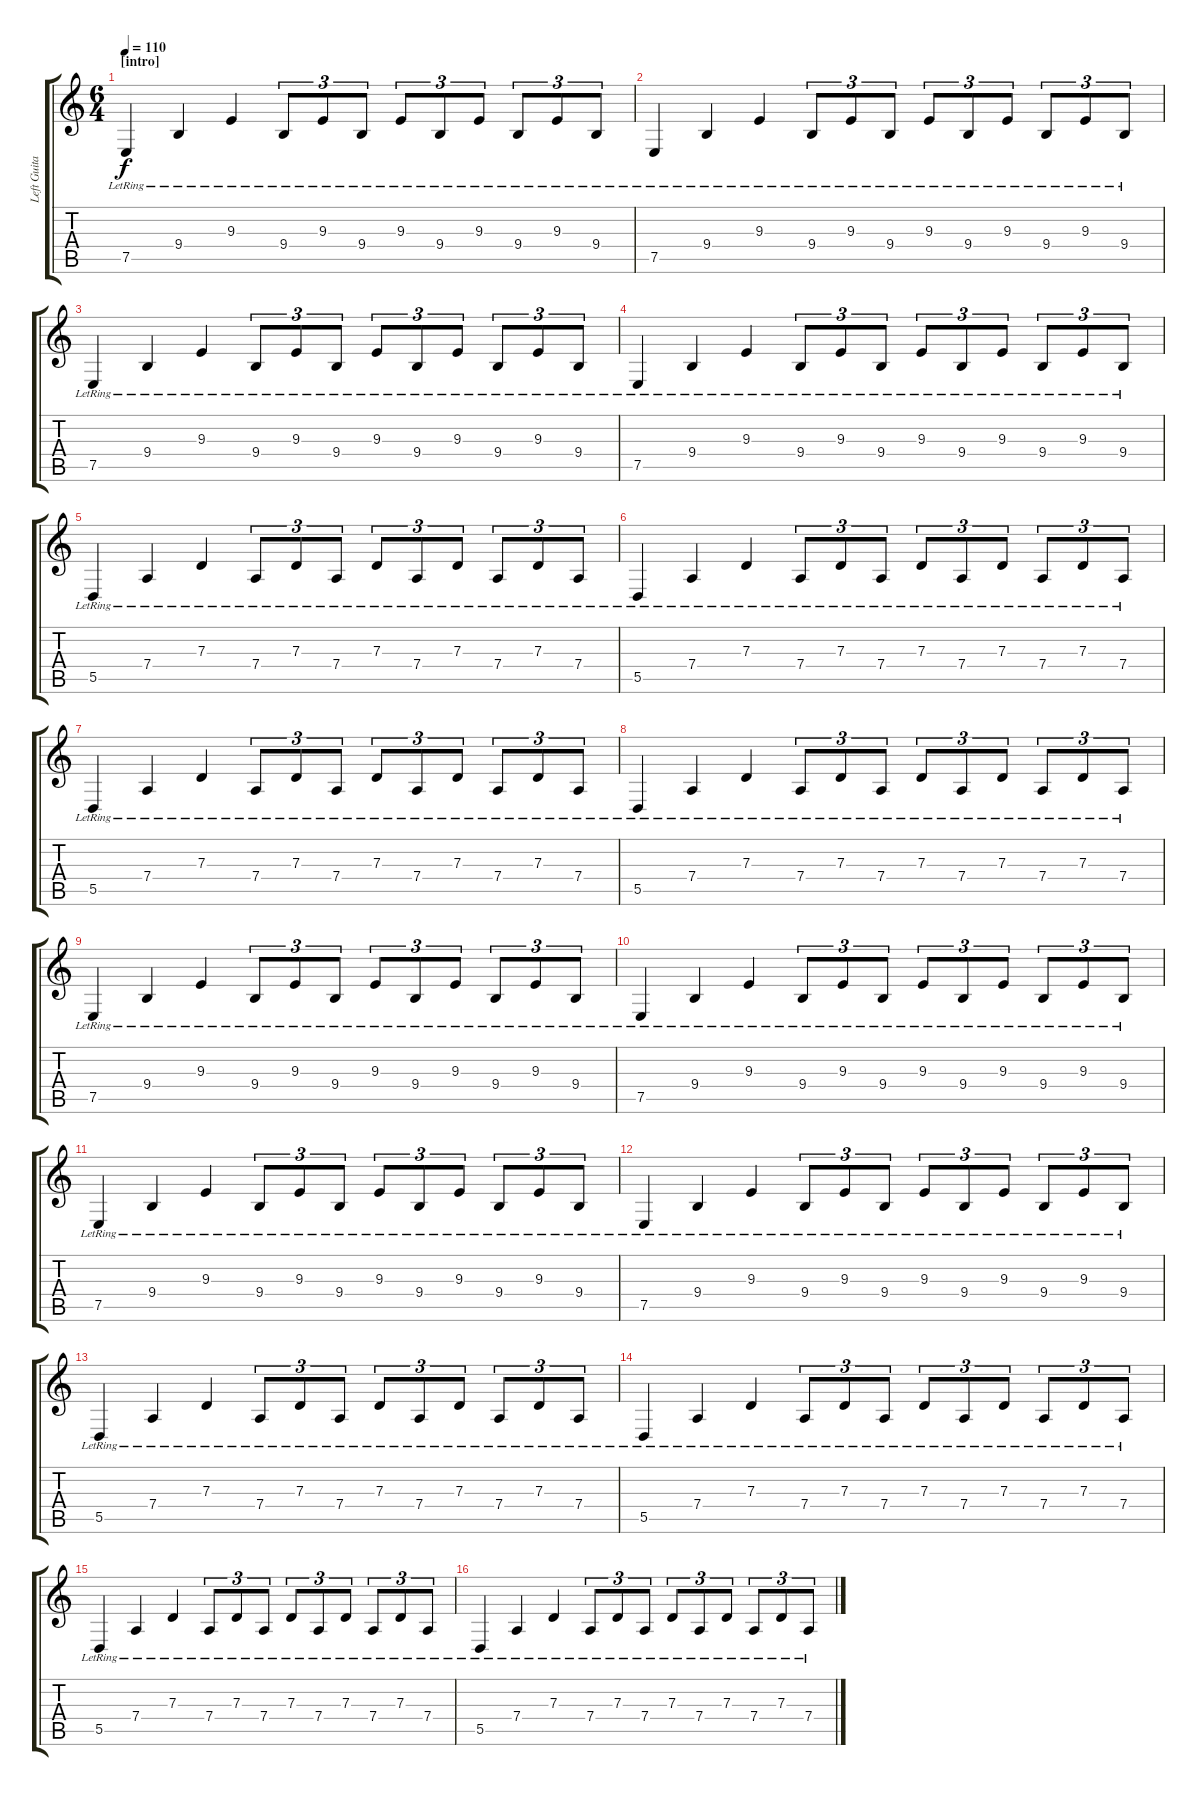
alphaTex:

\track ("Left Guitar Synth" "Left Guita") {instrument pad5bowed}
\staff {score tabs}
\tuning (E4 B3 G3 D3 A2 E2) {hide}
\ts (6 4)
\section ("" "[intro]")
\tempo 110
\clef g2
\ks c
7.5{lr}.4{dy f instrument pad5bowed} 9.4{lr}.4 9.3{lr}.4 9.4{lr}.8{tu (3 2)} 9.3{lr}.8{tu (3 2)} 9.4{lr}.8{tu (3 2)} 9.3{lr}.8{tu (3 2)} 9.4{lr}.8{tu (3 2)} 9.3{lr}.8{tu (3 2)} 9.4{lr}.8{tu (3 2)} 9.3{lr}.8{tu (3 2)} 9.4{lr}.8{tu (3 2)} |
7.5{lr}.4 9.4{lr}.4 9.3{lr}.4 9.4{lr}.8{tu (3 2)} 9.3{lr}.8{tu (3 2)} 9.4{lr}.8{tu (3 2)} 9.3{lr}.8{tu (3 2)} 9.4{lr}.8{tu (3 2)} 9.3{lr}.8{tu (3 2)} 9.4{lr}.8{tu (3 2)} 9.3{lr}.8{tu (3 2)} 9.4{lr}.8{tu (3 2)} |
7.5{lr}.4 9.4{lr}.4 9.3{lr}.4 9.4{lr}.8{tu (3 2)} 9.3{lr}.8{tu (3 2)} 9.4{lr}.8{tu (3 2)} 9.3{lr}.8{tu (3 2)} 9.4{lr}.8{tu (3 2)} 9.3{lr}.8{tu (3 2)} 9.4{lr}.8{tu (3 2)} 9.3{lr}.8{tu (3 2)} 9.4{lr}.8{tu (3 2)} |
7.5{lr}.4 9.4{lr}.4 9.3{lr}.4 9.4{lr}.8{tu (3 2)} 9.3{lr}.8{tu (3 2)} 9.4{lr}.8{tu (3 2)} 9.3{lr}.8{tu (3 2)} 9.4{lr}.8{tu (3 2)} 9.3{lr}.8{tu (3 2)} 9.4{lr}.8{tu (3 2)} 9.3{lr}.8{tu (3 2)} 9.4{lr}.8{tu (3 2)} |
5.5{lr}.4 7.4{lr}.4 7.3{lr}.4 7.4{lr}.8{tu (3 2)} 7.3{lr}.8{tu (3 2)} 7.4{lr}.8{tu (3 2)} 7.3{lr}.8{tu (3 2)} 7.4{lr}.8{tu (3 2)} 7.3{lr}.8{tu (3 2)} 7.4{lr}.8{tu (3 2)} 7.3{lr}.8{tu (3 2)} 7.4{lr}.8{tu (3 2)} |
5.5{lr}.4 7.4{lr}.4 7.3{lr}.4 7.4{lr}.8{tu (3 2)} 7.3{lr}.8{tu (3 2)} 7.4{lr}.8{tu (3 2)} 7.3{lr}.8{tu (3 2)} 7.4{lr}.8{tu (3 2)} 7.3{lr}.8{tu (3 2)} 7.4{lr}.8{tu (3 2)} 7.3{lr}.8{tu (3 2)} 7.4{lr}.8{tu (3 2)} |
5.5{lr}.4 7.4{lr}.4 7.3{lr}.4 7.4{lr}.8{tu (3 2)} 7.3{lr}.8{tu (3 2)} 7.4{lr}.8{tu (3 2)} 7.3{lr}.8{tu (3 2)} 7.4{lr}.8{tu (3 2)} 7.3{lr}.8{tu (3 2)} 7.4{lr}.8{tu (3 2)} 7.3{lr}.8{tu (3 2)} 7.4{lr}.8{tu (3 2)} |
5.5{lr}.4 7.4{lr}.4 7.3{lr}.4 7.4{lr}.8{tu (3 2)} 7.3{lr}.8{tu (3 2)} 7.4{lr}.8{tu (3 2)} 7.3{lr}.8{tu (3 2)} 7.4{lr}.8{tu (3 2)} 7.3{lr}.8{tu (3 2)} 7.4{lr}.8{tu (3 2)} 7.3{lr}.8{tu (3 2)} 7.4{lr}.8{tu (3 2)} |
7.5{lr}.4 9.4{lr}.4 9.3{lr}.4 9.4{lr}.8{tu (3 2)} 9.3{lr}.8{tu (3 2)} 9.4{lr}.8{tu (3 2)} 9.3{lr}.8{tu (3 2)} 9.4{lr}.8{tu (3 2)} 9.3{lr}.8{tu (3 2)} 9.4{lr}.8{tu (3 2)} 9.3{lr}.8{tu (3 2)} 9.4{lr}.8{tu (3 2)} |
7.5{lr}.4 9.4{lr}.4 9.3{lr}.4 9.4{lr}.8{tu (3 2)} 9.3{lr}.8{tu (3 2)} 9.4{lr}.8{tu (3 2)} 9.3{lr}.8{tu (3 2)} 9.4{lr}.8{tu (3 2)} 9.3{lr}.8{tu (3 2)} 9.4{lr}.8{tu (3 2)} 9.3{lr}.8{tu (3 2)} 9.4{lr}.8{tu (3 2)} |
7.5{lr}.4 9.4{lr}.4 9.3{lr}.4 9.4{lr}.8{tu (3 2)} 9.3{lr}.8{tu (3 2)} 9.4{lr}.8{tu (3 2)} 9.3{lr}.8{tu (3 2)} 9.4{lr}.8{tu (3 2)} 9.3{lr}.8{tu (3 2)} 9.4{lr}.8{tu (3 2)} 9.3{lr}.8{tu (3 2)} 9.4{lr}.8{tu (3 2)} |
7.5{lr}.4 9.4{lr}.4 9.3{lr}.4 9.4{lr}.8{tu (3 2)} 9.3{lr}.8{tu (3 2)} 9.4{lr}.8{tu (3 2)} 9.3{lr}.8{tu (3 2)} 9.4{lr}.8{tu (3 2)} 9.3{lr}.8{tu (3 2)} 9.4{lr}.8{tu (3 2)} 9.3{lr}.8{tu (3 2)} 9.4{lr}.8{tu (3 2)} |
5.5{lr}.4 7.4{lr}.4 7.3{lr}.4 7.4{lr}.8{tu (3 2)} 7.3{lr}.8{tu (3 2)} 7.4{lr}.8{tu (3 2)} 7.3{lr}.8{tu (3 2)} 7.4{lr}.8{tu (3 2)} 7.3{lr}.8{tu (3 2)} 7.4{lr}.8{tu (3 2)} 7.3{lr}.8{tu (3 2)} 7.4{lr}.8{tu (3 2)} |
5.5{lr}.4 7.4{lr}.4 7.3{lr}.4 7.4{lr}.8{tu (3 2)} 7.3{lr}.8{tu (3 2)} 7.4{lr}.8{tu (3 2)} 7.3{lr}.8{tu (3 2)} 7.4{lr}.8{tu (3 2)} 7.3{lr}.8{tu (3 2)} 7.4{lr}.8{tu (3 2)} 7.3{lr}.8{tu (3 2)} 7.4{lr}.8{tu (3 2)} |
5.5{lr}.4 7.4{lr}.4 7.3{lr}.4 7.4{lr}.8{tu (3 2)} 7.3{lr}.8{tu (3 2)} 7.4{lr}.8{tu (3 2)} 7.3{lr}.8{tu (3 2)} 7.4{lr}.8{tu (3 2)} 7.3{lr}.8{tu (3 2)} 7.4{lr}.8{tu (3 2)} 7.3{lr}.8{tu (3 2)} 7.4{lr}.8{tu (3 2)} |
5.5{lr}.4 7.4{lr}.4 7.3{lr}.4 7.4{lr}.8{tu (3 2)} 7.3{lr}.8{tu (3 2)} 7.4{lr}.8{tu (3 2)} 7.3{lr}.8{tu (3 2)} 7.4{lr}.8{tu (3 2)} 7.3{lr}.8{tu (3 2)} 7.4{lr}.8{tu (3 2)} 7.3{lr}.8{tu (3 2)} 7.4{lr}.8{tu (3 2)}
